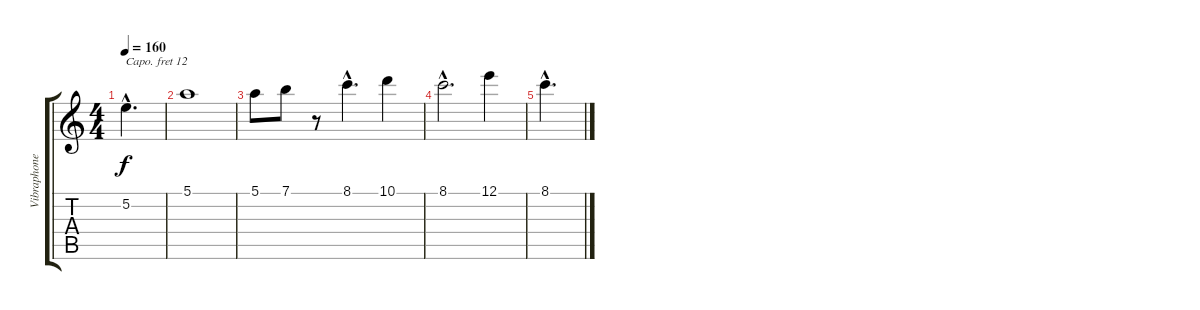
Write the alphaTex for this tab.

\track ("Vibraphone" "Vibraphone") {instrument vibraphone}
\staff {score tabs}
\capo 12
\tuning (E4 B3 G3 D3 A2 E2) {hide}
\ts (4 4)
\tempo 160
\clef g2
\ks c
5.2{hac}.4{d dy f} |
5.1.1 |
5.1.8 7.1.8 r.8 8.1{hac}.4{d} 10.1.4 |
8.1{hac}.2{d} 12.1.4 |
8.1{hac}.4{d}
